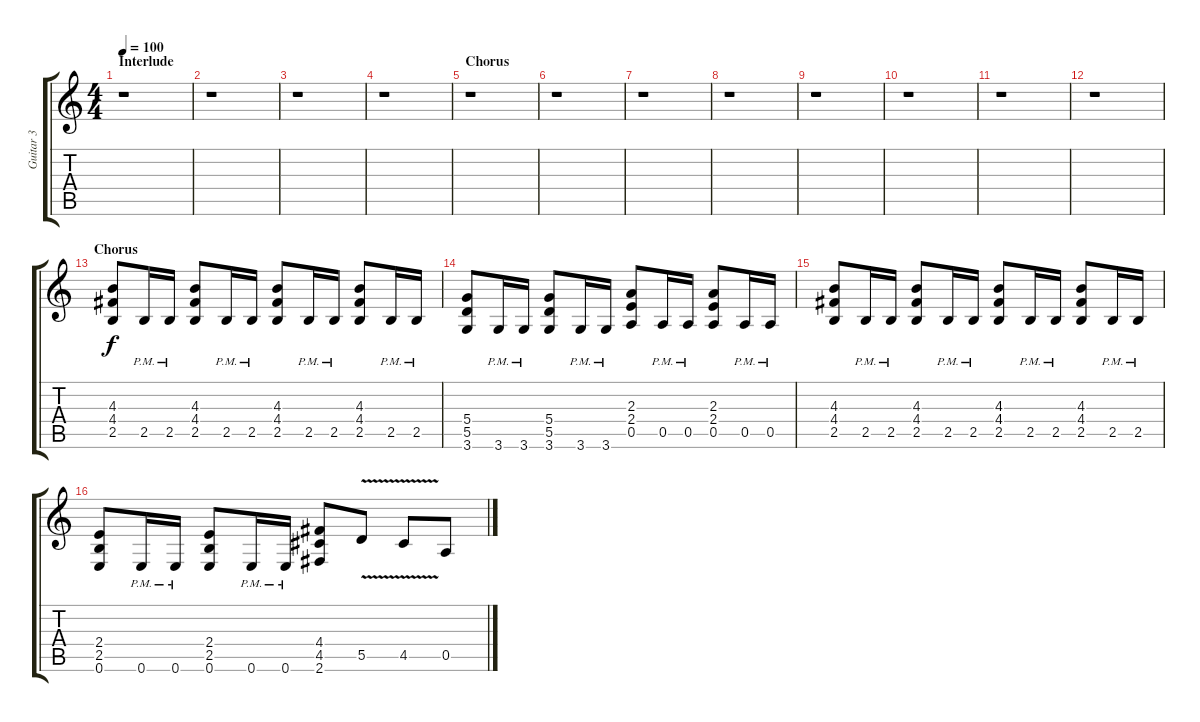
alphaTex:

\track ("Guitar 3" "Guitar 3") {instrument distortionguitar}
\staff {score tabs}
\tuning (E4 B3 G3 D3 A2 E2) {hide}
\ts (4 4)
\section ("" "Interlude")
\tempo 100
\clef g2
\ks c
r.1{dy f} |
r.1 |
r.1 |
r.1 |
\section ("" "Chorus")
r.1 |
r.1 |
r.1 |
r.1 |
r.1 |
r.1 |
r.1 |
r.1 |
\section ("" "Chorus")
(4.3 4.4 2.5).8 2.5{pm}.16 2.5{pm}.16 (4.3 4.4 2.5).8 2.5{pm}.16 2.5{pm}.16 (4.3 4.4 2.5).8 2.5{pm}.16 2.5{pm}.16 (4.3 4.4 2.5).8 2.5{pm}.16 2.5{pm}.16 |
(5.4 5.5 3.6).8 3.6{pm}.16 3.6{pm}.16 (5.4 5.5 3.6).8 3.6{pm}.16 3.6{pm}.16 (2.3 2.4 0.5).8 0.5{pm}.16 0.5{pm}.16 (2.3 2.4 0.5).8 0.5{pm}.16 0.5{pm}.16 |
(4.3 4.4 2.5).8 2.5{pm}.16 2.5{pm}.16 (4.3 4.4 2.5).8 2.5{pm}.16 2.5{pm}.16 (4.3 4.4 2.5).8 2.5{pm}.16 2.5{pm}.16 (4.3 4.4 2.5).8 2.5{pm}.16 2.5{pm}.16 |
(2.4 2.5 0.6).8 0.6{pm}.16 0.6{pm}.16 (2.4 2.5 0.6).8 0.6{pm}.16 0.6{pm}.16 (4.4 4.5 2.6).8 5.5{v}.8 4.5{v}.8 0.5.8
